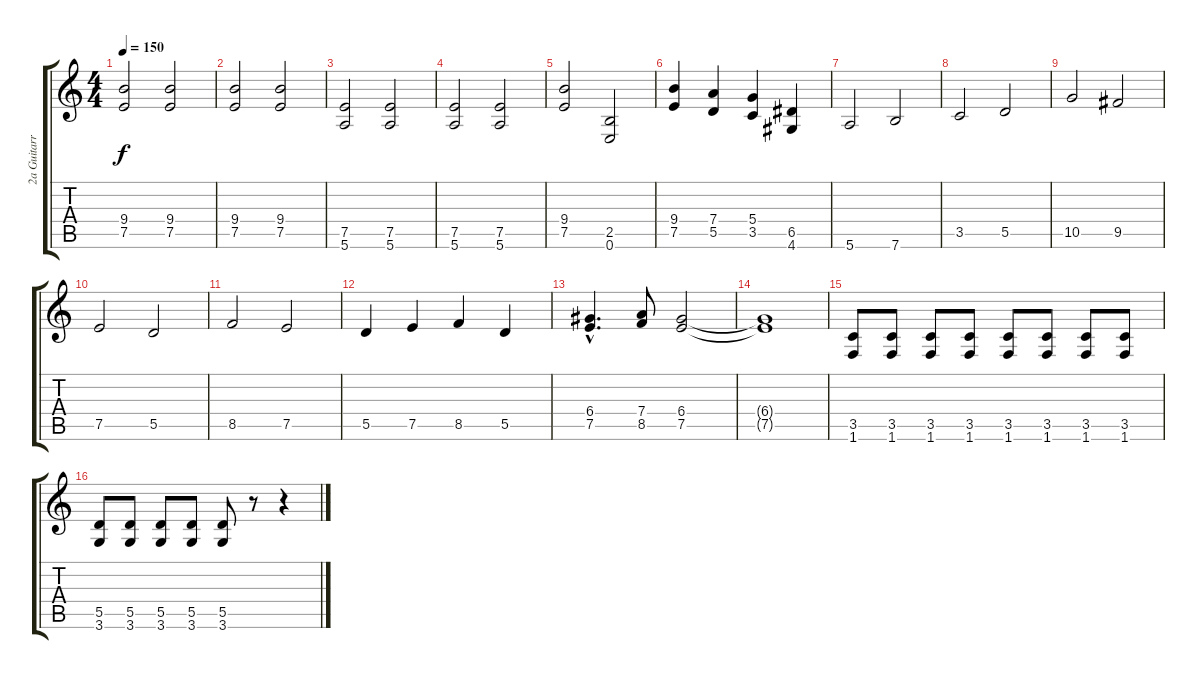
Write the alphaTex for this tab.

\track ("2a Guitarra" "2a Guitarr") {instrument distortionguitar}
\staff {score tabs}
\tuning (E4 B3 G3 D3 A2 E2) {hide}
\ts (4 4)
\tempo 150
\clef g2
\ks c
(9.4 7.5).2{dy f} (9.4 7.5).2 |
(9.4 7.5).2 (9.4 7.5).2 |
(7.5 5.6).2 (7.5 5.6).2 |
(7.5 5.6).2 (7.5 5.6).2 |
(9.4 7.5).2 (2.5 0.6).2 |
(9.4 7.5).4 (7.4 5.5).4 (5.4 3.5).4 (6.5 4.6).4 |
5.6.2 7.6.2 |
3.5.2 5.5.2 |
10.5.2 9.5.2 |
7.5.2 5.5.2 |
8.5.2 7.5.2 |
5.5.4 7.5.4 8.5.4 5.5.4 |
(6.4{hac} 7.5{hac}).4{d} (7.4 8.5).8 (6.4 7.5).2 |
(6.4{t} 7.5{t}).1 |
(3.5 1.6).8 (3.5 1.6).8 (3.5 1.6).8 (3.5 1.6).8 (3.5 1.6).8 (3.5 1.6).8 (3.5 1.6).8 (3.5 1.6).8 |
(5.5 3.6).8 (5.5 3.6).8 (5.5 3.6).8 (5.5 3.6).8 (5.5 3.6).8 r.8 r.4
